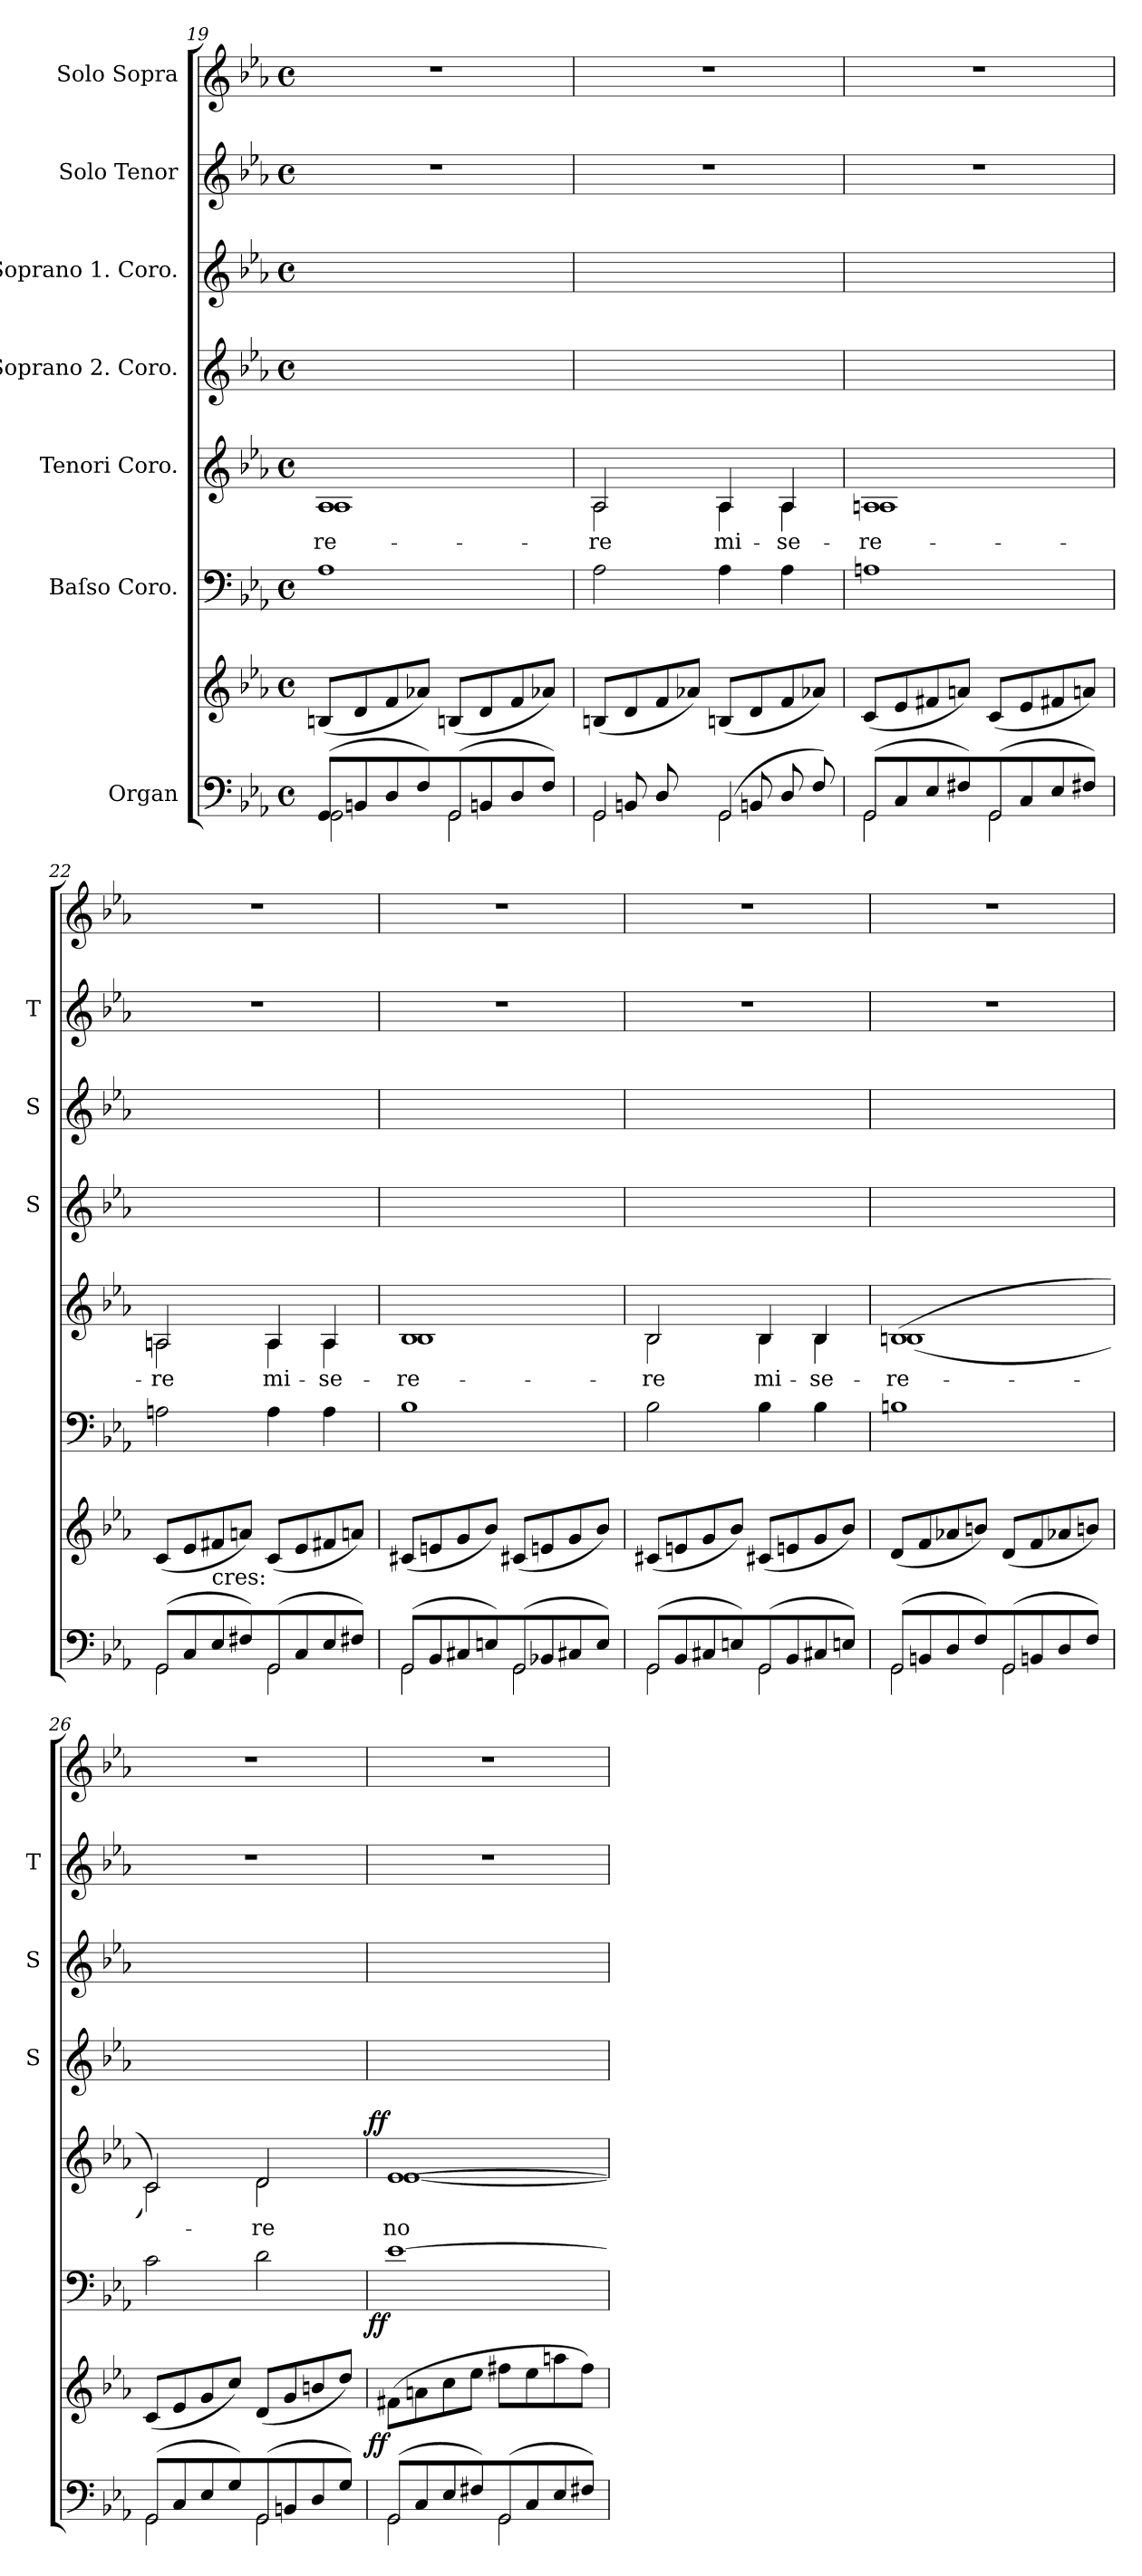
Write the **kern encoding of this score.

**kern	**kern	**dynam	**kern	**dynam	**kern	**text	**dynam	**kern	**kern	**kern	**kern
*part7	*part7	*part7	*part6	*part6	*part5	*part5	*part5	*part4	*part3	*part2	*part1
*staff8	*staff7	*staff7/8	*staff6	*staff6	*staff5	*staff5	*staff5	*staff4	*staff3	*staff2	*staff1
*I"Organ	*	*	*I"Baſso Coro.	*	*I"Tenori Coro.	*	*	*I"Soprano 2. Coro.	*I"Soprano 1. Coro.	*I"Solo Tenor	*I"Solo Sopra
*	*	*	*	*	*	*	*	*I'S	*I'S	*I'T	*
*clefF4	*clefG2	*	*clefF4	*	*clefG2	*	*	*clefG2	*clefG2	*clefG2	*clefG2
*k[b-e-a-]	*k[b-e-a-]	*	*k[b-e-a-]	*	*k[b-e-a-]	*	*	*k[b-e-a-]	*k[b-e-a-]	*k[b-e-a-]	*k[b-e-a-]
*c:	*c:	*	*c:	*	*c:	*	*	*c:	*c:	*c:	*c:
*M4/4	*M4/4	*	*M4/4	*	*M4/4	*	*	*M4/4	*M4/4	*M4/4	*M4/4
*met(c)	*met(c)	*	*met(c)	*	*met(c)	*	*	*met(c)	*met(c)	*met(c)	*met(c)
=19	=19	=19	=19	=19	=19	=19	=19	=19	=19	=19	=19
!	!	!	!	!	!LO:TX:a:t=cres	!	!	!	!	!	!
!LO:N:vis=2	!	!	!	!	!	!	!	!	!	!	!
*^	*	*	*	*	*^	*	*	*	*	*	*
(<8GG/	2GG\	(<8Bn/L	.	1A-	.	1A-	1A-	-re-	.	1ryy	1ryy	1r	1r
8BBn/	.	8d/	.	.	.	.	.	.	.	.	.	.	.
8D/	.	8f/	.	.	.	.	.	.	.	.	.	.	.
8F/J)	.	8a-X/J)	.	.	.	.	.	.	.	.	.	.	.
!LO:N:vis=2	!	!	!	!	!	!	!	!	!	!	!	!	!
(<8GG/	2GG\	(<8Bn/L	.	.	.	.	.	.	.	.	.	.	.
8BBn/	.	8d/	.	.	.	.	.	.	.	.	.	.	.
8D/	.	8f/	.	.	.	.	.	.	.	.	.	.	.
8F/J)	.	8a-X/J)	.	.	.	.	.	.	.	.	.	.	.
=20	=20	=20	=20	=20	=20	=20	=20	=20	=20	=20	=20	=20	=20
!LO:N:vis=2	!	!	!	!	!	!	!	!	!	!	!	!	!
8GG/	2GG\	(<8Bn/L	.	2A-\	.	2A-/	2A-\	-re	.	1ryy	1ryy	1r	1r
8BBn/	.	8d/	.	.	.	.	.	.	.	.	.	.	.
8D/	.	8f/	.	.	.	.	.	.	.	.	.	.	.
8ryy	.	8a-X/J)	.	.	.	.	.	.	.	.	.	.	.
!LO:N:vis=2	!	!	!	!	!	!	!	!	!	!	!	!	!
(<8GG/	2GG\	(<8Bn/L	.	4A-\	.	4A-/	4A-\	mi-	.	.	.	.	.
8BBn/	.	8d/	.	.	.	.	.	.	.	.	.	.	.
8D/	.	8f/	.	4A-\	.	4A-/	4A-\	-se-	.	.	.	.	.
8F/)	.	8a-X/J)	.	.	.	.	.	.	.	.	.	.	.
=21	=21	=21	=21	=21	=21	=21	=21	=21	=21	=21	=21	=21	=21
!LO:N:vis=2	!	!	!	!	!	!	!	!	!	!	!	!	!
(<8GG/	2GG\	(<8c/L	.	1An	.	1An	1A	-re-	.	1ryy	1ryy	1r	1r
8C/	.	8e-/	.	.	.	.	.	.	.	.	.	.	.
8E-/	.	8f#X/	.	.	.	.	.	.	.	.	.	.	.
8F#X/J)	.	8an/J)	.	.	.	.	.	.	.	.	.	.	.
!LO:N:vis=2	!	!	!	!	!	!	!	!	!	!	!	!	!
(<8GG/	2GG\	(<8c/L	.	.	.	.	.	.	.	.	.	.	.
8C/	.	8e-/	.	.	.	.	.	.	.	.	.	.	.
8E-/	.	8f#X/	.	.	.	.	.	.	.	.	.	.	.
8F#X/J)	.	8an/J)	.	.	.	.	.	.	.	.	.	.	.
=22	=22	=22	=22	=22	=22	=22	=22	=22	=22	=22	=22	=22	=22
!LO:N:vis=2	!	!	!	!	!	!	!	!	!	!	!	!	!
(<8GG/	2GG\	(<8c/L	.	2An\	.	2An/	2An\	-re	.	1ryy	1ryy	1r	1r
8C/	.	8e-/	.	.	.	.	.	.	.	.	.	.	.
!	!	!LO:TX:b:t=cres&colon;	!	!	!	!	!	!	!	!	!	!	!
8E-/	.	8f#X/	.	.	.	.	.	.	.	.	.	.	.
8F#X/J)	.	8an/J)	.	.	.	.	.	.	.	.	.	.	.
!LO:N:vis=2	!	!	!	!	!	!	!	!	!	!	!	!	!
(<8GG/	2GG\	(<8c/L	.	4A\	.	4A/	4A\	mi-	.	.	.	.	.
8C/	.	8e-/	.	.	.	.	.	.	.	.	.	.	.
8E-/	.	8f#X/	.	4A\	.	4A/	4A\	-se-	.	.	.	.	.
8F#X/J)	.	8an/J)	.	.	.	.	.	.	.	.	.	.	.
=23	=23	=23	=23	=23	=23	=23	=23	=23	=23	=23	=23	=23	=23
!LO:N:vis=2	!	!	!	!	!	!	!	!	!	!	!	!	!
(<8GG/	2GG\	(<8c#X/L	.	1B-	.	1B-	1B-	-re-	.	1ryy	1ryy	1r	1r
8BB-/	.	8en/	.	.	.	.	.	.	.	.	.	.	.
8C#X/	.	8g/	.	.	.	.	.	.	.	.	.	.	.
8En/J)	.	8b-/J)	.	.	.	.	.	.	.	.	.	.	.
!LO:N:vis=2	!	!	!	!	!	!	!	!	!	!	!	!	!
(<8GG/	2GG\	(<8c#X/L	.	.	.	.	.	.	.	.	.	.	.
8BB-X/	.	8en/	.	.	.	.	.	.	.	.	.	.	.
8C#X/	.	8g/	.	.	.	.	.	.	.	.	.	.	.
8E/J)	.	8b-/J)	.	.	.	.	.	.	.	.	.	.	.
=24	=24	=24	=24	=24	=24	=24	=24	=24	=24	=24	=24	=24	=24
!LO:N:vis=2	!	!	!	!	!	!	!	!	!	!	!	!	!
(<8GG/	2GG\	(<8c#X/L	.	2B-\	.	2B-/	2B-\	-re	.	1ryy	1ryy	1r	1r
8BB-/	.	8en/	.	.	.	.	.	.	.	.	.	.	.
8C#X/	.	8g/	.	.	.	.	.	.	.	.	.	.	.
8En/J)	.	8b-/J)	.	.	.	.	.	.	.	.	.	.	.
!LO:N:vis=2	!	!	!	!	!	!	!	!	!	!	!	!	!
(<8GG/	2GG\	(<8c#X/L	.	4B-\	.	4B-/	4B-\	mi-	.	.	.	.	.
8BB-/	.	8en/	.	.	.	.	.	.	.	.	.	.	.
8C#X/	.	8g/	.	4B-\	.	4B-/	4B-\	-se-	.	.	.	.	.
8En/J)	.	8b-/J)	.	.	.	.	.	.	.	.	.	.	.
=25	=25	=25	=25	=25	=25	=25	=25	=25	=25	=25	=25	=25	=25
!LO:N:vis=2	!	!	!	!	!	!	!	!	!	!	!	!	!
(<8GG/	2GG\	(<8d/L	.	1Bn	.	(>1Bn	(<1B	-re-	.	1ryy	1ryy	1r	1r
8BBn/	.	8f/	.	.	.	.	.	.	.	.	.	.	.
8D/	.	8a-X/	.	.	.	.	.	.	.	.	.	.	.
8F/J)	.	8bn/J)	.	.	.	.	.	.	.	.	.	.	.
!LO:N:vis=2	!	!	!	!	!	!	!	!	!	!	!	!	!
(<8GG/	2GG\	(<8d/L	.	.	.	.	.	.	.	.	.	.	.
8BBn/	.	8f/	.	.	.	.	.	.	.	.	.	.	.
8D/	.	8a-X/	.	.	.	.	.	.	.	.	.	.	.
8F/J)	.	8bn/J)	.	.	.	.	.	.	.	.	.	.	.
=26	=26	=26	=26	=26	=26	=26	=26	=26	=26	=26	=26	=26	=26
!LO:N:vis=2	!	!	!	!	!	!	!	!	!	!	!	!	!
(<8GG/	2GG\	(<8c/L	.	2c\	.	2c/)	2c\)	.	.	1ryy	1ryy	1r	1r
8C/	.	8e-/	.	.	.	.	.	.	.	.	.	.	.
8E-/	.	8g/	.	.	.	.	.	.	.	.	.	.	.
8G/J)	.	8cc/J)	.	.	.	.	.	.	.	.	.	.	.
!LO:N:vis=2	!	!	!	!	!	!	!	!	!	!	!	!	!
(<8GG/	2GG\	(<8d/L	.	2d\	.	2d/	2d\	-re	.	.	.	.	.
8BBn/	.	8g/	.	.	.	.	.	.	.	.	.	.	.
8D/	.	8bn/	.	.	.	.	.	.	.	.	.	.	.
8G/J)	.	8dd/J)	.	.	.	.	.	.	.	.	.	.	.
=27	=27	=27	=27	=27	=27	=27	=27	=27	=27	=27	=27	=27	=27
!LO:N:vis=2	!	!	!LO:DY:b:rj	!	!LO:DY:b:rj	!	!	!	!LO:DY:b:rj	!	!	!	!
(<8GG/	2GG\	(>8f#X\L	ff	[1e-	ff	[1e-	[1e-	no-	ff	1ryy	1ryy	1r	1r
8C/	.	8an\	.	.	.	.	.	.	.	.	.	.	.
8E-/	.	8cc\	.	.	.	.	.	.	.	.	.	.	.
8F#X/J)	.	8ee-\J	.	.	.	.	.	.	.	.	.	.	.
!LO:N:vis=2	!	!	!	!	!	!	!	!	!	!	!	!	!
(<8GG/	2GG\	8ff#X\L	.	.	.	.	.	.	.	.	.	.	.
8C/	.	8ee-\	.	.	.	.	.	.	.	.	.	.	.
8E-/	.	8aan\	.	.	.	.	.	.	.	.	.	.	.
8F#X/J)	.	8ff#\J)	.	.	.	.	.	.	.	.	.	.	.
*v	*v	*	*	*	*	*v	*v	*	*	*	*	*	*
=	=	=	=	=	=	=	=	=	=	=	=
*-	*-	*-	*-	*-	*-	*-	*-	*-	*-	*-	*-
